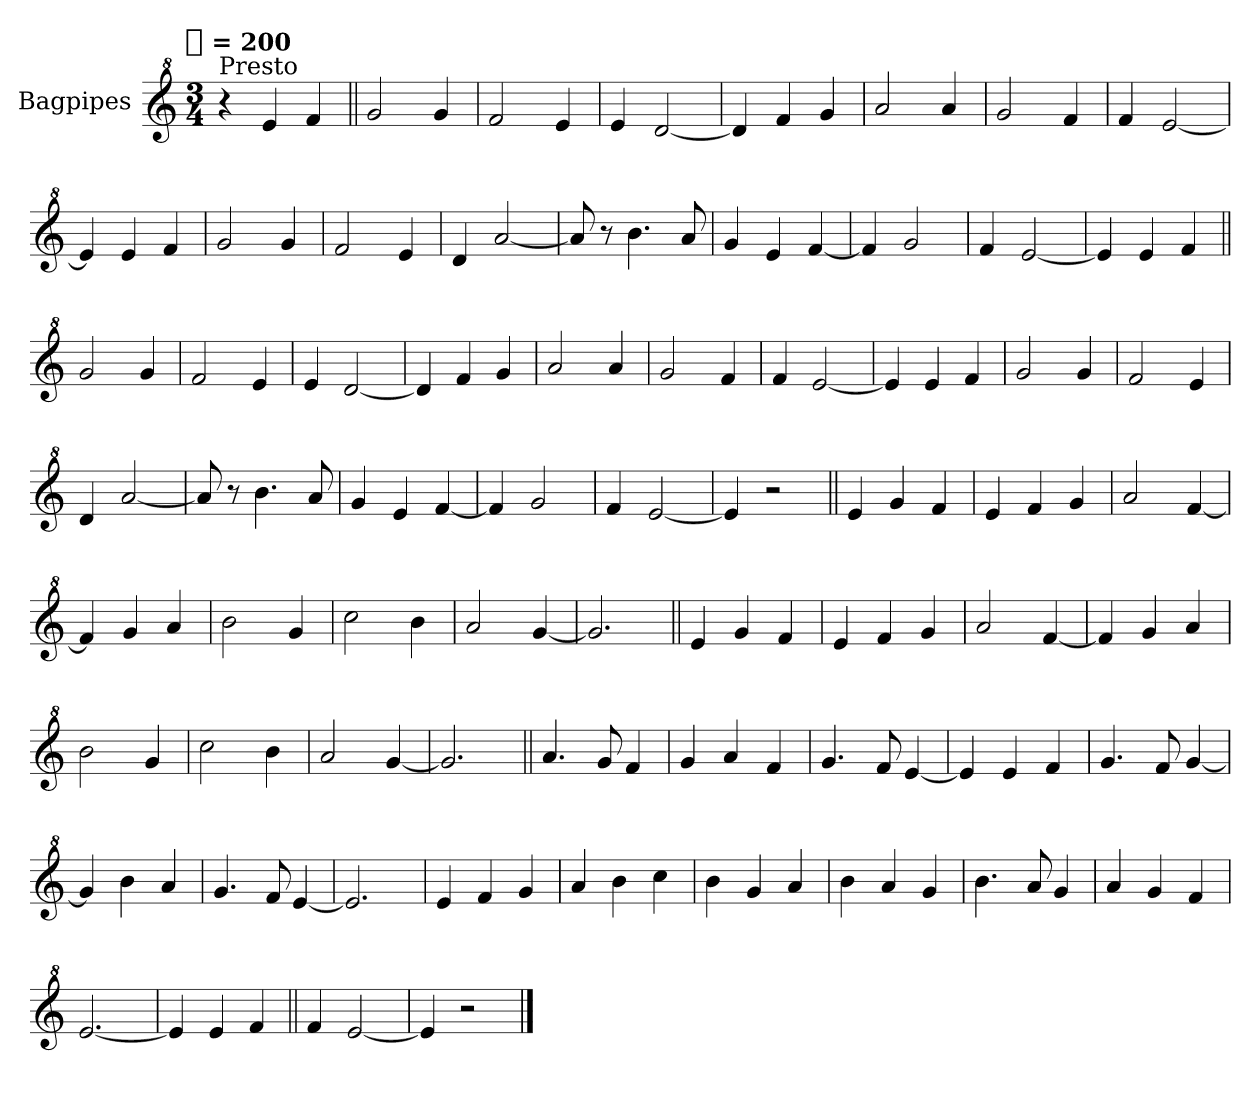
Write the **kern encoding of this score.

**kern
*part1
*staff1
*I"Bagpipes
*I'Bag
*clefG^2
*k[]
!!LO:TX:omd:t=[quarter] = 200
*M3/4
*MM200
=1
!LO:TX:a:t=Presto
4r
4ee
4ff
=||
2gg
4gg
=
2ff
4ee
=
4ee
[2dd
=
4dd]
4ff
4gg
=
2aa
4aa
=
2gg
4ff
=
4ff
[2ee
=
4ee]
4ee
4ff
=
2gg
4gg
=
2ff
4ee
=
4dd
[2aa
=
8aa]
8r
4.bb
8aa
=
4gg
4ee
[4ff
=
4ff]
2gg
=
4ff
[2ee
=
4ee]
4ee
4ff
=||
2gg
4gg
=
2ff
4ee
=
4ee
[2dd
=
4dd]
4ff
4gg
=
2aa
4aa
=
2gg
4ff
=
4ff
[2ee
=
4ee]
4ee
4ff
=
2gg
4gg
=
2ff
4ee
=
4dd
[2aa
=
8aa]
8r
4.bb
8aa
=
4gg
4ee
[4ff
=
4ff]
2gg
=
4ff
[2ee
=
4ee]
2r
=||
4ee
4gg
4ff
=
4ee
4ff
4gg
=
2aa
[4ff
=
4ff]
4gg
4aa
=
2bb
4gg
=
2ccc
4bb
=
2aa
[4gg
=
2.gg]
=||
4ee
4gg
4ff
=
4ee
4ff
4gg
=
2aa
[4ff
=
4ff]
4gg
4aa
=
2bb
4gg
=
2ccc
4bb
=
2aa
[4gg
=
2.gg]
=||
4.aa
8gg
4ff
=
4gg
4aa
4ff
=
4.gg
8ff
[4ee
=
4ee]
4ee
4ff
=
4.gg
8ff
[4gg
=
4gg]
4bb
4aa
=
4.gg
8ff
[4ee
=
2.ee]
=
4ee
4ff
4gg
=
4aa
4bb
4ccc
=
4bb
4gg
4aa
=
4bb
4aa
4gg
=
4.bb
8aa
4gg
=
4aa
4gg
4ff
=
[2.ee
=
4ee]
4ee
4ff
=||
4ff
[2ee
=
4ee]
2r
==
*-
